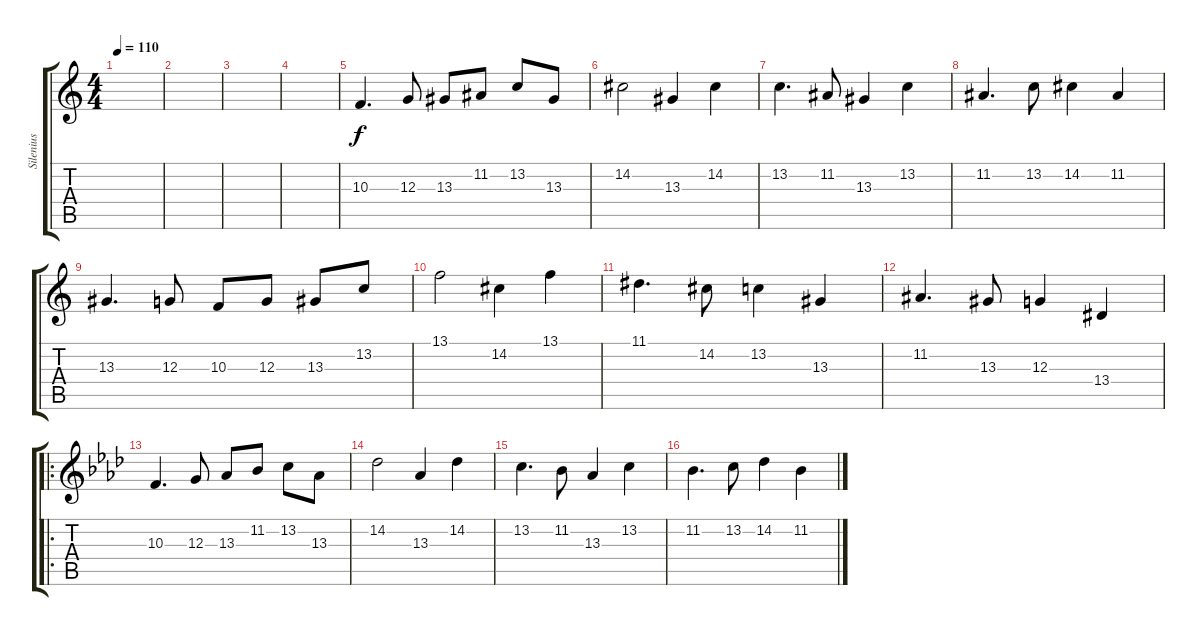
\track ("Silenius" "Silenius") {instrument oboe}
\staff {score tabs}
\tuning (E4 B3 G3 D3 A2 E2) {hide}
\ts (4 4)
\tempo 110
\clef g2
\ks c
|
|
|
|
10.3.4{d} 12.3.8 13.3.8 11.2.8 13.2.8 13.3.8 |
14.2.2 13.3.4 14.2.4 |
13.2.4{d} 11.2.8 13.3.4 13.2.4 |
11.2.4{d} 13.2.8 14.2.4 11.2.4 |
13.3.4{d} 12.3.8 10.3.8 12.3.8 13.3.8 13.2.8 |
13.1.2 14.2.4 13.1.4 |
11.1.4{d} 14.2.8 13.2.4 13.3.4 |
11.2.4{d} 13.3.8 12.3.4 13.4.4 |
\ro
\ks fminor
10.3.4{d} 12.3.8 13.3.8 11.2.8 13.2.8 13.3.8 |
14.2.2 13.3.4 14.2.4 |
13.2.4{d} 11.2.8 13.3.4 13.2.4 |
11.2.4{d} 13.2.8 14.2.4 11.2.4
